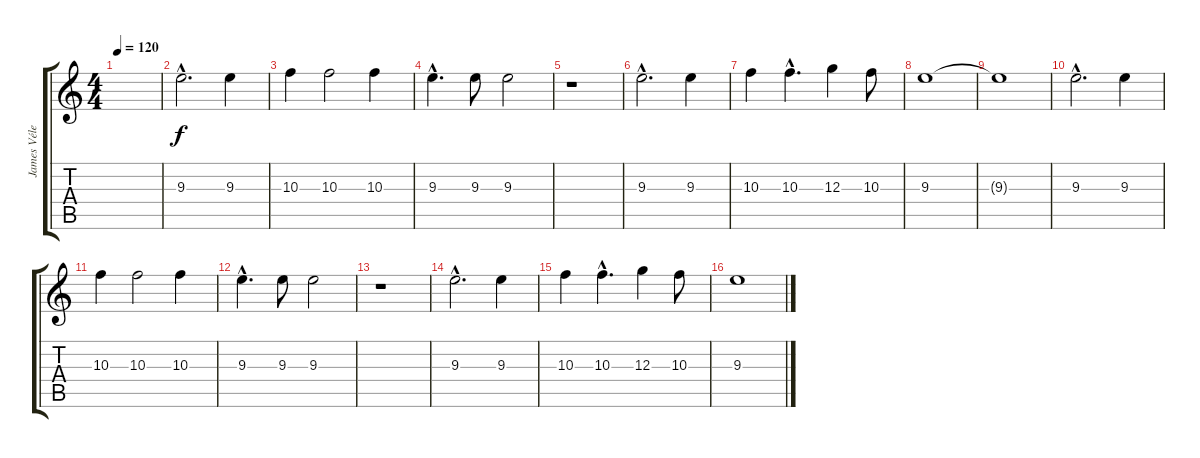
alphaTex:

\track ("James Vélez (solos)" "James Véle") {instrument distortionguitar}
\staff {score tabs}
\tuning (E4 B3 G3 D3 A2 E2) {hide}
\ts (4 4)
\tempo 120
\clef g2
\ks c
|
9.3{hac}.2{d} 9.3.4 |
10.3.4 10.3.2 10.3.4 |
9.3{hac}.4{d} 9.3.8 9.3.2 |
r.1 |
9.3{hac}.2{d} 9.3.4 |
10.3.4 10.3{hac}.4{d} 12.3.4 10.3.8 |
9.3.1 |
9.3{t}.1 |
9.3{hac}.2{d} 9.3.4 |
10.3.4 10.3.2 10.3.4 |
9.3{hac}.4{d} 9.3.8 9.3.2 |
r.1 |
9.3{hac}.2{d} 9.3.4 |
10.3.4 10.3{hac}.4{d} 12.3.4 10.3.8 |
9.3.1
